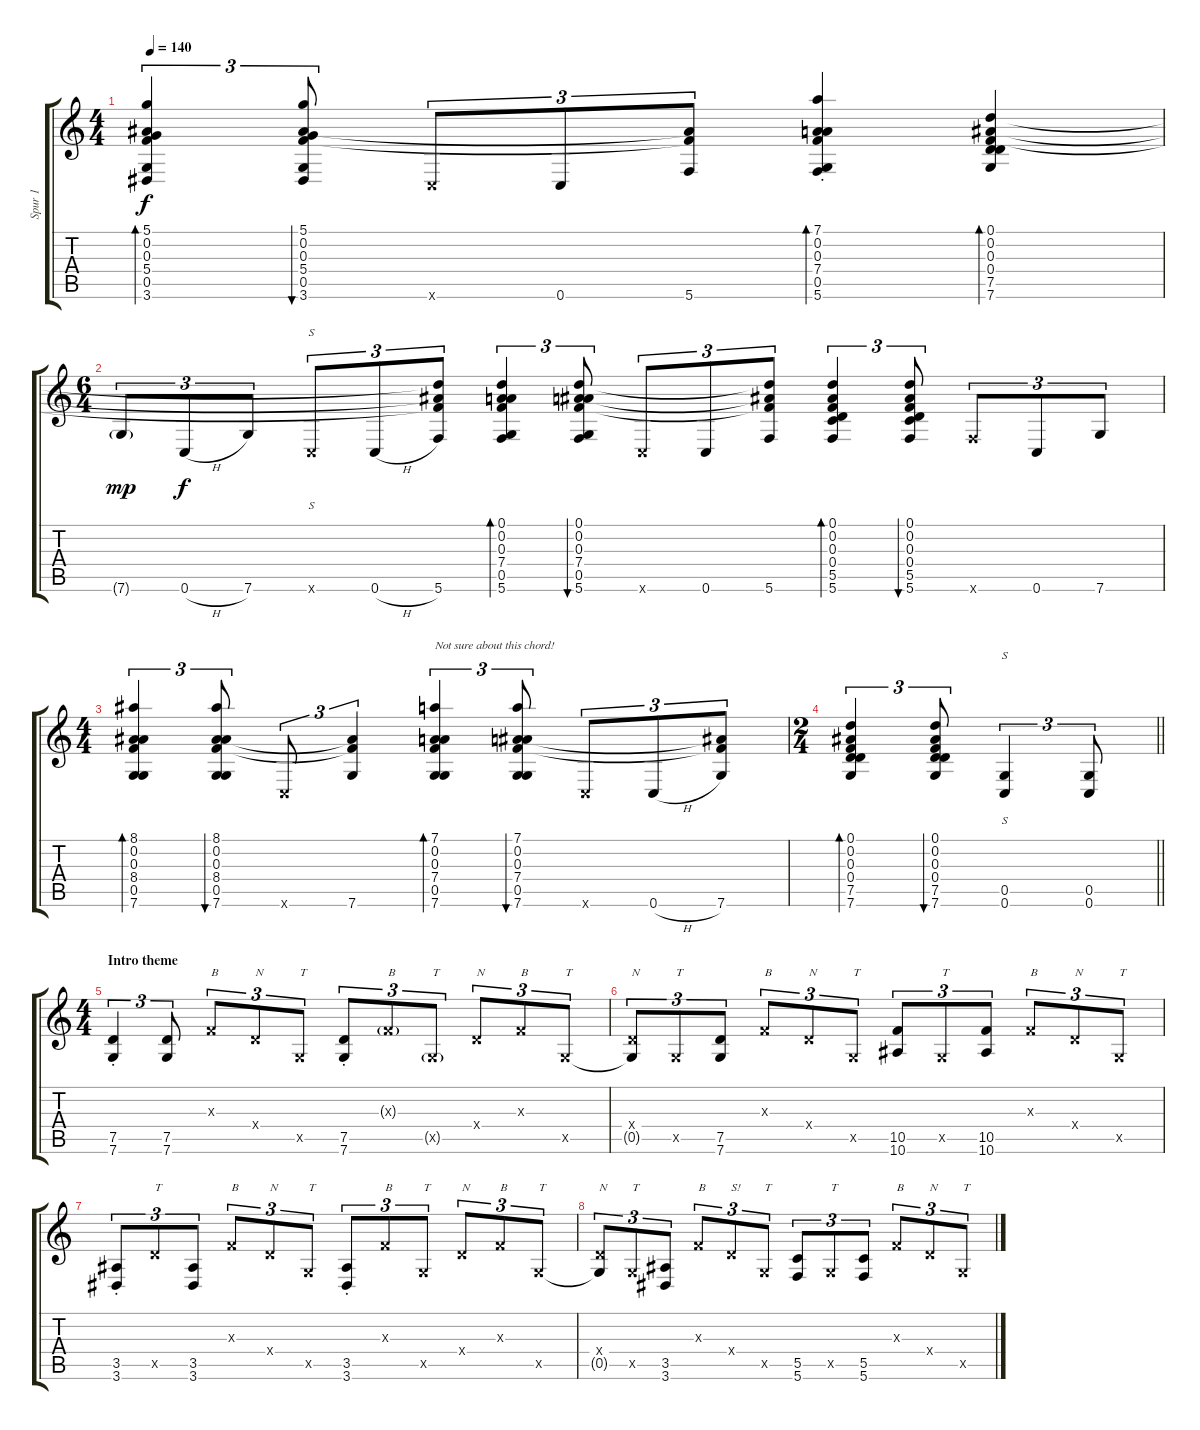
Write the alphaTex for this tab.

\track ("Spur 1" "Spur 1") {instrument acousticguitarsteel}
\staff {score tabs}
\tuning (D4 Bb3 F3 D3 G2 C2) {hide}
\ts (4 4)
\tempo 140
\clef g2
\ks c
(5.1 0.2 0.3 5.4 0.5 3.6).4{tu (3 2) bd 60 dy f} (5.1 0.2 0.3 5.4 0.5 3.6).8{tu (3 2) bu 60} 0.6{x}.8{tu (3 2)} 0.6.8{tu (3 2)} (0.2{t} 0.3{t} 5.6).8{tu (3 2)} (7.1{st} 0.2{st} 0.3{st} 7.4{st} 0.5{st} 5.6{st}).4{bd 60} (0.1 0.2 0.3 0.4 7.5 7.6).4{bd 60} |
\ts (6 4)
7.6{g}.8{tu (3 2) dy mp} 0.6{h}.8{tu (3 2) dy f} 7.6.8{tu (3 2)} 0.6{x}.8{s tu (3 2)} 0.6{h}.8{tu (3 2)} (0.1{t} 0.2{t} 0.3{t} 5.6).8{tu (3 2)} (0.1 0.2 0.3 7.4 0.5 5.6).4{tu (3 2) bd 60} (0.1 0.2 0.3 7.4 0.5 5.6).8{tu (3 2) bu 60} 0.6{x}.8{tu (3 2)} 0.6.8{tu (3 2)} (0.1{t} 0.2{t} 0.3{t} 5.6).8{tu (3 2)} (0.1 0.2 0.3 0.4 5.5 5.6).4{tu (3 2) bd 60} (0.1 0.2 0.3 0.4 5.5 5.6).8{tu (3 2) bu 60} 5.6{x}.8{tu (3 2)} 0.6.8{tu (3 2)} 7.6.8{tu (3 2)} |
\ts (4 4)
(8.1 0.2 0.3 8.4 0.5 7.6).4{tu (3 2) bd 60} (8.1 0.2 0.3 8.4 0.5 7.6).8{tu (3 2) bu 60} 0.6{x}.8{tu (3 2)} (0.2{t} 0.3{t} 7.6).4{tu (3 2)} (7.1 0.2 0.3 7.4 0.5 7.6).4{tu (3 2) bd 60 txt "Not sure about this chord!"} (7.1 0.2 0.3 7.4 0.5 7.6).8{tu (3 2) bu 60} 0.6{x}.8{tu (3 2)} 0.6{h}.8{tu (3 2)} (0.2{t} 0.3{t} 7.6).8{tu (3 2)} |
\ts (2 4)
\barLineRight lightlight
(0.1 0.2 0.3 0.4 7.5 7.6).4{tu (3 2) bd 60} (0.1 0.2 0.3 0.4 7.5 7.6).8{tu (3 2) bu 60} (0.5 0.6).4{s tu (3 2)} (0.5 0.6).8{tu (3 2)} |
\ts (4 4)
\section ("" "Intro theme")
(7.5{st} 7.6{st}).4{tu (3 2)} (7.5 7.6).8{tu (3 2)} 0.3{x}.8{tu (3 2) txt "B"} 0.4{x}.8{tu (3 2) txt "N"} 0.5{x}.8{tu (3 2) txt "T"} (7.5{st} 7.6{st}).8{tu (3 2)} 0.3{g x}.8{tu (3 2) txt "B"} 0.5{g x}.8{tu (3 2) txt "T"} 0.4{x}.8{tu (3 2) txt "N"} 0.3{x}.8{tu (3 2) txt "B"} 0.5{x}.8{tu (3 2) txt "T"} |
(0.4{x} 0.5{t}).8{tu (3 2) txt "N"} 0.5{x}.8{tu (3 2) txt "T"} (7.5 7.6).8{tu (3 2)} 0.3{x}.8{tu (3 2) txt "B"} 0.4{x}.8{tu (3 2) txt "N"} 0.5{x}.8{tu (3 2) txt "T"} (10.5 10.6).8{tu (3 2)} 0.5{x}.8{tu (3 2) txt "T"} (10.5 10.6).8{tu (3 2)} 0.3{x}.8{tu (3 2) txt "B"} 0.4{x}.8{tu (3 2) txt "N"} 0.5{x}.8{tu (3 2) txt "T"} |
(3.5{st} 3.6{st}).8{tu (3 2)} 7.5{x}.8{tu (3 2) txt "T"} (3.5 3.6).8{tu (3 2)} 0.3{x}.8{tu (3 2) txt "B"} 0.4{x}.8{tu (3 2) txt "N"} 0.5{x}.8{tu (3 2) txt "T"} (3.5{st} 3.6{st}).8{tu (3 2)} 0.3{x}.8{tu (3 2) txt "B"} 0.5{x}.8{tu (3 2) txt "T"} 0.4{x}.8{tu (3 2) txt "N"} 0.3{x}.8{tu (3 2) txt "B"} 0.5{x}.8{tu (3 2) txt "T"} |
(0.4{x} 0.5{t}).8{tu (3 2) txt "N"} 0.5{x}.8{tu (3 2) txt "T"} (3.5 3.6).8{tu (3 2)} 0.3{x}.8{tu (3 2) txt "B"} 0.4{x}.8{tu (3 2) txt "S!"} 0.5{x}.8{tu (3 2) txt "T"} (5.5 5.6).8{tu (3 2)} 0.5{x}.8{tu (3 2) txt "T"} (5.5 5.6).8{tu (3 2)} 0.3{x}.8{tu (3 2) txt "B"} 0.4{x}.8{tu (3 2) txt "N"} 0.5{x}.8{tu (3 2) txt "T"}
